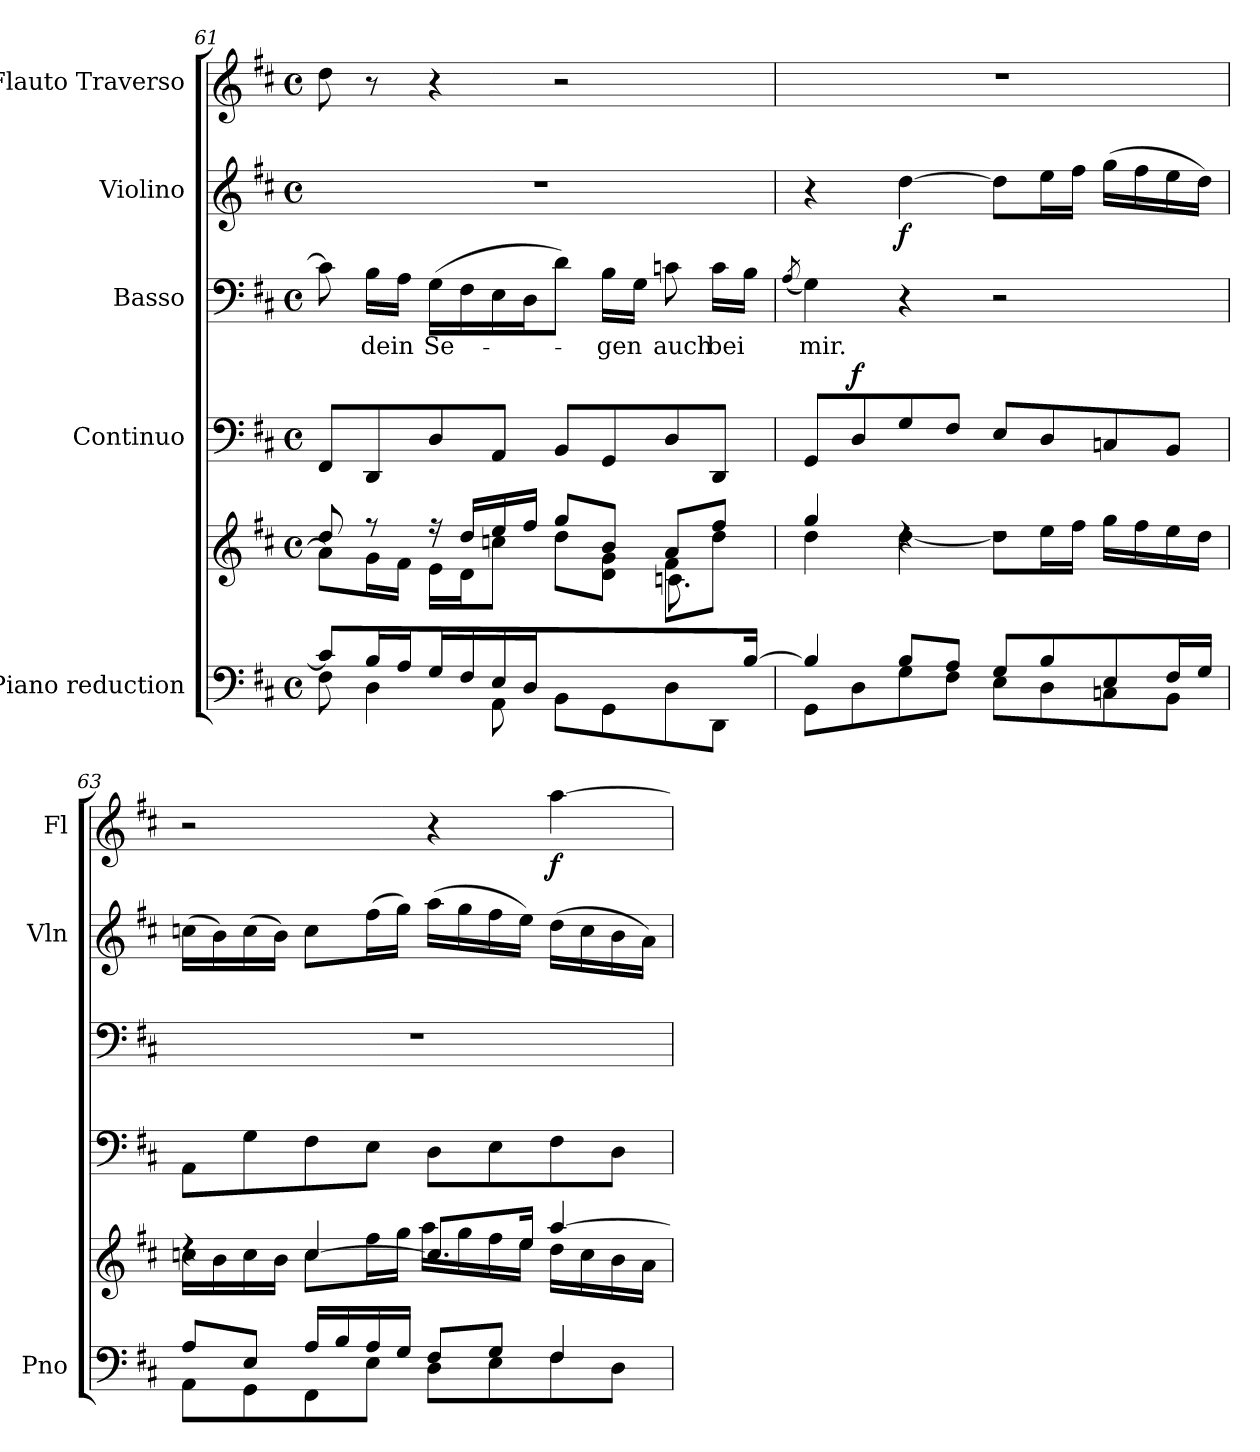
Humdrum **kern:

**kern	**kern	**kern	**dynam	**kern	**text	**kern	**dynam	**kern	**dynam
*part5	*part5	*part4	*part4	*part3	*part3	*part2	*part2	*part1	*part1
*staff6	*staff5	*staff4	*staff4	*staff3	*staff3	*staff2	*staff2	*staff1	*staff1
*I"Piano reduction	*	*I"Continuo	*	*I"Basso	*	*I"Violino	*	*I"Flauto Traverso	*
*I'Pno	*	*	*	*	*	*I'Vln	*	*I'Fl	*
!!LO:LB:g=z
*clefF4	*clefG2	*clefF4	*	*clefF4	*	*clefG2	*	*clefG2	*
*k[f#c#]	*k[f#c#]	*k[f#c#]	*	*k[f#c#]	*	*k[f#c#]	*	*k[f#c#]	*
*M4/4	*M4/4	*M4/4	*	*M4/4	*	*M4/4	*	*M4/4	*
*met(c)	*met(c)	*met(c)	*	*met(c)	*	*met(c)	*	*met(c)	*
=61	=61	=61	=61	=61	=61	=61	=61	=61	=61
*^	*^	*	*	*	*	*	*	*	*
*	*	*	*^	*	*	*	*	*	*	*	*
8c/L]	8F#\	8dd/	8a\L]	2.ryy	8FF#/L	.	8c\]	.	1r	.	8dd\	.
!	!	!	!	!	!	!	!	!LO:LY:b	!	!	!	!
16B/L	4D\	8r	16g\L	.	8DD/	.	16B\LL	dein	.	.	8r	.
16A/JJ	.	.	16f#\JJ	.	.	.	16A\JJ	.	.	.	.	.
!	!	!	!	!	!	!	!	!LO:LY:b	!	!	!	!
16G/LL	.	16r	16e\LL	.	8D/	.	(>16G\LL	Se-	.	.	4r	.
16F#/	.	16dd/LL	16d\J	.	.	.	16F#\	.	.	.	.	.
16E/	8AA\	16ee/	8ccn\J	.	8AA/J	.	16E\	.	.	.	.	.
16D/JJ	.	16ff#/JJ	.	.	.	.	16D\J	.	.	.	.	.
4ryy	8BB\L	8gg/L	8dd\L	.	8BB/L	.	8d\J)	.	.	.	2r	.
!	!	!	!	!	!	!	!	!LO:LY:b	!	!	!	!
.	8GG\	8b/J	8d\ 8g\J	.	8GG/	.	16B\LL	-gen	.	.	.	.
.	.	.	.	.	.	.	16G\JJ	.	.	.	.	.
!	!	!	!	!	!	!	!	!LO:LY:b	!	!	!	!
8.ryy	8D\	8a/L	8f#\L	8.cn\L	8D/	.	8cn\	auch	.	.	.	.
!	!	!	!	!	!	!	!	!LO:LY:b	!	!	!	!
.	8DD\J	8ff#/J	8dd\J	.	8DD/J	.	16c\LL	bei	.	.	.	.
[16B/Jk	.	.	.	16ryy	.	.	16B\JJ	.	.	.	.	.
*	*	*v	*v	*v	*	*	*	*	*	*	*	*
=62	=62	=62	=62	=62	=62	=62	=62	=62	=62	=62
.	.	.	.	.	(<8qA/	.	.	.	.	.
*	*	*^	*	*	*	*	*	*	*	*
!	!	!	!	!	!	!	!LO:LY:b	!	!	!	!
4B/]	8GG\L	4gg/	4dd\	8GG/L	.	4G\)	mir.	4r	.	1r	.
!	!	!	!	!	!LO:DY:a	!	!	!	!	!	!
.	8D\	.	.	8D/	f	.	.	.	.	.	.
!	!	!	!	!	!	!	!	!	!LO:DY:b	!	!
8B/L	8G\	4rdd	[4dd\	8G/	.	4r	.	[4dd\	f	.	.
8A/J	8F#\J	.	.	8F#/J	.	.	.	.	.	.	.
8G/L	8E\L	2rdd	8dd\L]	8E/L	.	2r	.	8dd\L]	.	.	.
8B/	8D\	.	16ee\L	8D/	.	.	.	16ee\L	.	.	.
.	.	.	16ff#\JJ	.	.	.	.	16ff#\JJ	.	.	.
8E/	8Cn\	.	16gg\LL	8Cn/	.	.	.	(>16gg\LL	.	.	.
.	.	.	16ff#\	.	.	.	.	16ff#\	.	.	.
16F#/L	8BB\J	.	16ee\	8BB/J	.	.	.	16ee\	.	.	.
16G/JJ	.	.	16dd\JJ	.	.	.	.	16dd\JJ)	.	.	.
=63	=63	=63	=63	=63	=63	=63	=63	=63	=63	=63	=63
8A/L	8AA\L	4rdd	16ccn\LL	8AA\L	.	1r	.	(>16ccn\LL	.	2r	.
.	.	.	16b\	.	.	.	.	16b\)	.	.	.
8E/J	8GG\	.	16cc\	8G\	.	.	.	(>16cc\	.	.	.
.	.	.	16b\JJ	.	.	.	.	16b\JJ)	.	.	.
16A/LL	8FF#\	[4cc/	8cc\L	8F#\	.	.	.	8cc\L	.	.	.
16B/	.	.	.	.	.	.	.	.	.	.	.
16A/	8E\J	.	16ff#\L	8E\J	.	.	.	(>16ff#\L	.	.	.
16G/JJ	.	.	16gg\JJ	.	.	.	.	16gg\JJ)	.	.	.
8F#/L	8D\L	8.cc/L]	16aa\LL	8D\L	.	.	.	(>16aa\LL	.	4r	.
.	.	.	16gg\	.	.	.	.	16gg\	.	.	.
8G/J	8E\	.	16ff#\	8E\	.	.	.	16ff#\	.	.	.
.	.	16ee/Jk	16ee\JJ	.	.	.	.	16ee\JJ)	.	.	.
!	!	!	!	!	!	!	!	!	!	!	!LO:DY:b
4F#/	8F#\	[4aa/	16dd\LL	8F#\	.	.	.	(>16dd\LL	.	[4aa\	f
.	.	.	16cc\	.	.	.	.	16cc\	.	.	.
.	8D\J	.	16b\	8D\J	.	.	.	16b\	.	.	.
.	.	.	16a\JJ	.	.	.	.	16a\JJ)	.	.	.
*v	*v	*	*	*	*	*	*	*	*	*	*
*	*v	*v	*	*	*	*	*	*	*	*
=	=	=	=	=	=	=	=	=	=
*-	*-	*-	*-	*-	*-	*-	*-	*-	*-
